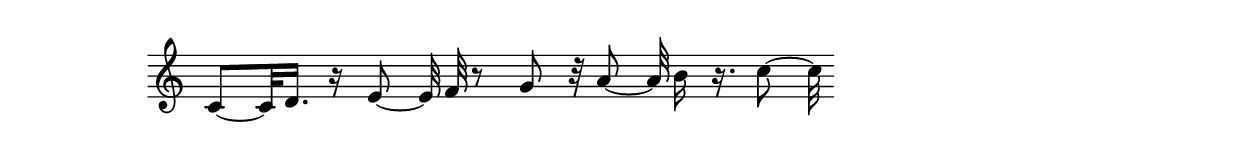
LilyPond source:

#(ly:set-option 'midi-extension "mid")
\version "2.12.3"
\include "english.ly"
\header{


}
%{

%}
melody = {
\once \override Staff.TimeSignature #'stencil = ##f
\clef treble
\key c \major
\cadenzaOn


  c'8[~c'32 d'16.] r16 e'8~e'32 f'32 r8 g'8 r32 a'8~a'32 b'16 r16. c''8~c''32  
 
}


text = \lyricmode {
        
}

\score{

<<
\new Voice = "one" {
\melody
}
\new Lyrics \lyricsto "one" \text
>>
\layout {
\context {
\Score
}
}
\midi {
\context {
\Score
tempoWholesPerMinute = #(ly:make-moment 200 4)
}
}
}